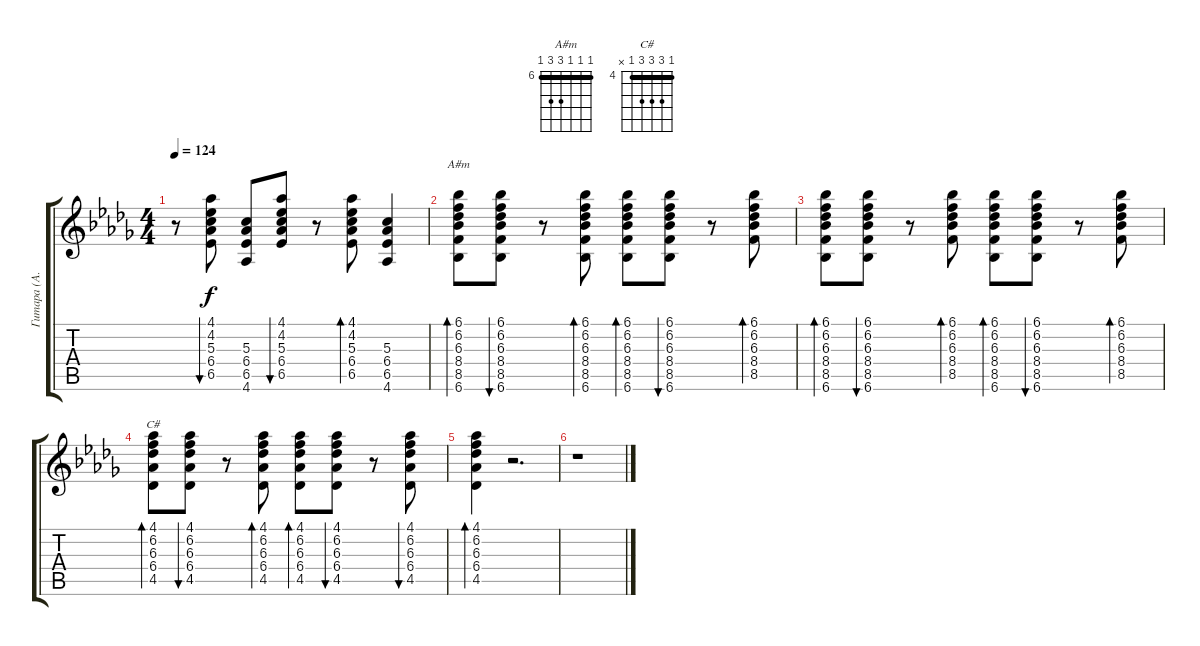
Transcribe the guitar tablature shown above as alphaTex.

\track ("Гитара (А.Макаревич)" "Гитара (А.") {instrument electricguitarclean}
\staff {score tabs}
\tuning (E4 B3 G3 D3 A2 E2) {hide}
\chord ("A#m" 6 6 6 8 8 6) {firstfret 6 barre 6}
\chord ("C#" 4 6 6 6 4 x) {firstfret 4 barre 4}
\ts (4 4)
\tempo 124
\clef g2
\ks bbminor
r.8{dy f} (4.1 4.2 5.3 6.4 6.5).8{bu 60} (5.3 6.4 6.5 4.6).8 (4.1 4.2 5.3 6.4 6.5).8{bu 60} r.8 (4.1 4.2 5.3 6.4 6.5).8{bd 60} (5.3 6.4 6.5 4.6).4 |
(6.1 6.2 6.3 8.4 8.5 6.6).8{bd 60 ch "A#m"} (6.1 6.2 6.3 8.4 8.5 6.6).8{bu 60} r.8 (6.1 6.2 6.3 8.4 8.5 6.6).8{bd 60} (6.1 6.2 6.3 8.4 8.5 6.6).8{bd 60} (6.1 6.2 6.3 8.4 8.5 6.6).8{bu 60} r.8 (6.1 6.2 6.3 8.4 8.5).8{bd 60} |
(6.1 6.2 6.3 8.4 8.5 6.6).8{bd 60} (6.1 6.2 6.3 8.4 8.5 6.6).8{bu 60} r.8 (6.1 6.2 6.3 8.4 8.5).8{bd 60} (6.1 6.2 6.3 8.4 8.5 6.6).8{bd 60} (6.1 6.2 6.3 8.4 8.5 6.6).8{bu 60} r.8 (6.1 6.2 6.3 8.4 8.5).8{bd 60} |
(4.1 6.2 6.3 6.4 4.5).8{bd 60 ch "C#"} (4.1 6.2 6.3 6.4 4.5).8{bu 60} r.8 (4.1 6.2 6.3 6.4 4.5).8{bd 60} (4.1 6.2 6.3 6.4 4.5).8{bd 60} (4.1 6.2 6.3 6.4 4.5).8{bu 60} r.8 (4.1 6.2 6.3 6.4 4.5).8{bu 60} |
(4.1 6.2 6.3 6.4 4.5).4{bd 60} r.2{d} |
r.1
